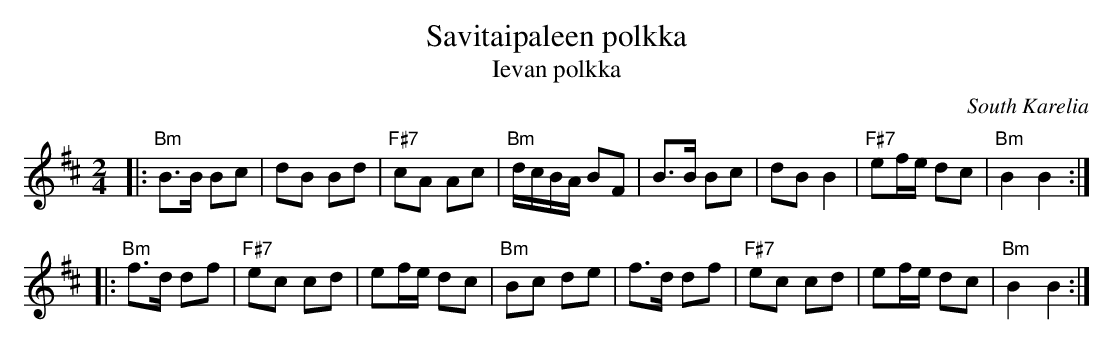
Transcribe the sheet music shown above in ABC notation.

X:1
T: Savitaipaleen polkka
T: Ievan polkka
O: South Karelia
M: 2/4
L: 1/8
K: Bm
|: "Bm"B>B Bc | dB Bd | "F#7"cA Ac | "Bm"d/c/B/A/ BF \
|      B>B Bc | dB B2 | "F#7"ef/e/ dc | "Bm"B2 B2 :|
|: "Bm"f>d df | "F#7"ec cd | ef/e/ dc | "Bm"Bc de \
|      f>d df | "F#7"ec cd | ef/e/ dc | "Bm"B2 B2 :|
